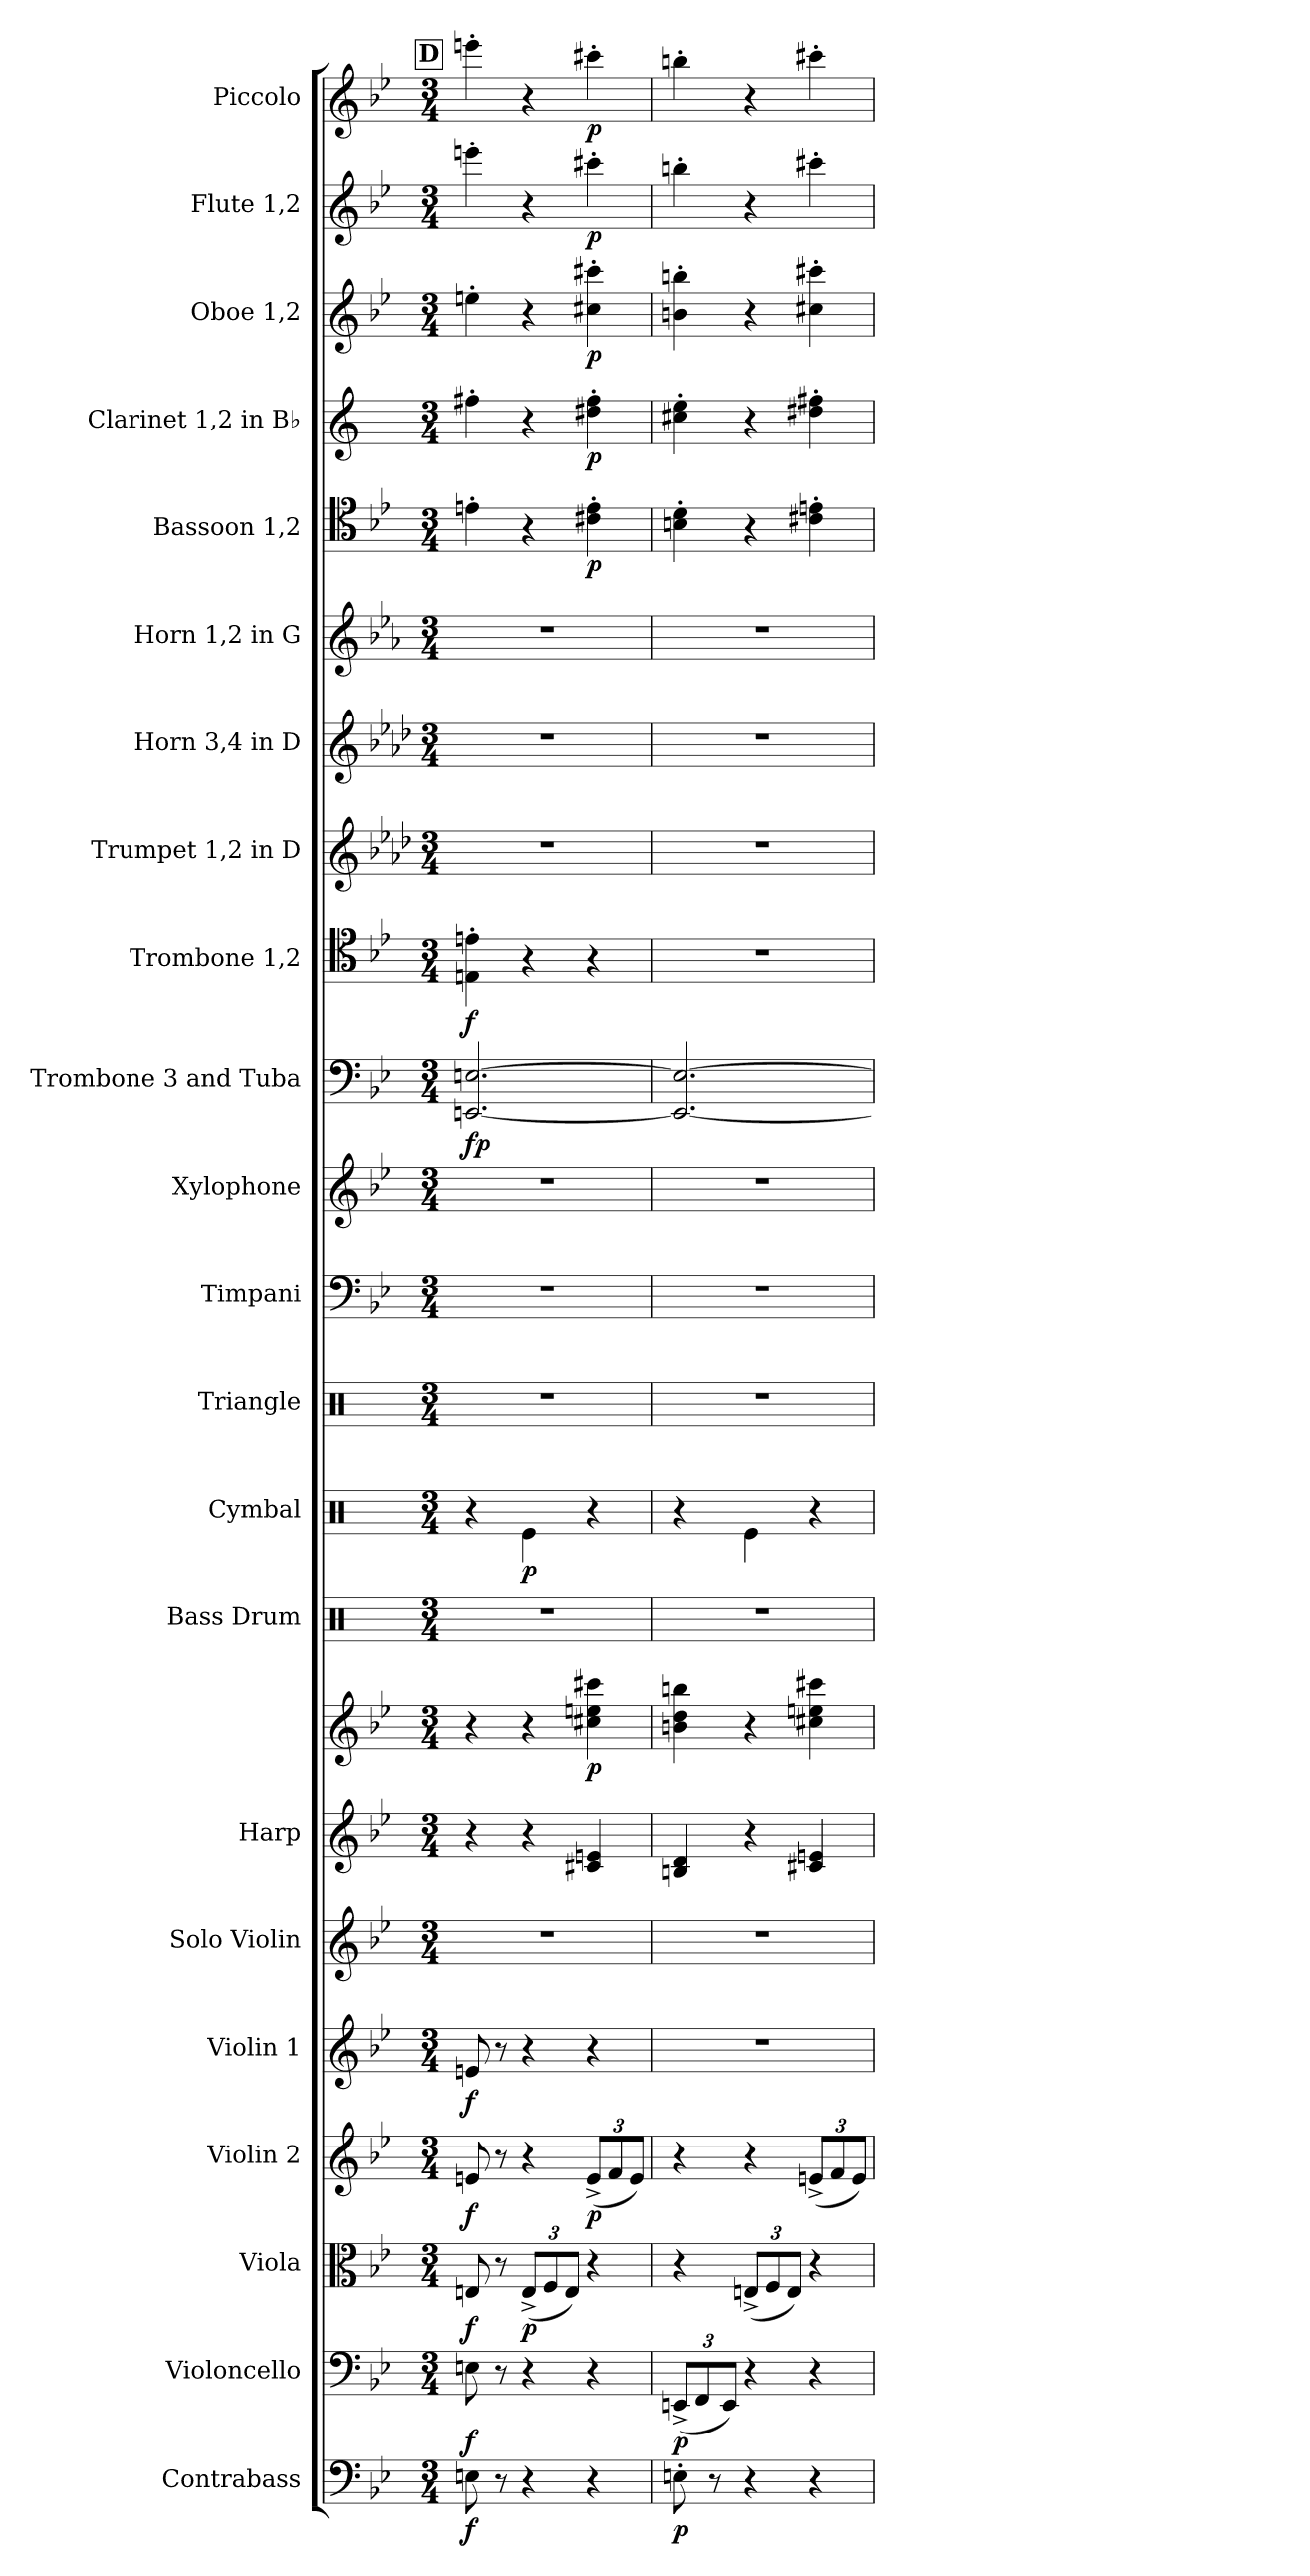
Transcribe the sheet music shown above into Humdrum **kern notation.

**kern	**dynam	**kern	**dynam	**kern	**dynam	**kern	**dynam	**kern	**dynam	**kern	**kern	**kern	**dynam	**kern	**kern	**dynam	**kern	**kern	**kern	**kern	**dynam	**kern	**dynam	**kern	**kern	**kern	**kern	**dynam	**kern	**dynam	**kern	**dynam	**kern	**dynam	**kern	**dynam
*part22	*part22	*part21	*part21	*part20	*part20	*part19	*part19	*part18	*part18	*part17	*part16	*part16	*part16	*part15	*part14	*part14	*part13	*part12	*part11	*part10	*part10	*part9	*part9	*part8	*part7	*part6	*part5	*part5	*part4	*part4	*part3	*part3	*part2	*part2	*part1	*part1
*staff23	*staff23	*staff22	*staff22	*staff21	*staff21	*staff20	*staff20	*staff19	*staff19	*staff18	*staff17	*staff16	*staff16/17	*staff15	*staff14	*staff14	*staff13	*staff12	*staff11	*staff10	*staff10	*staff9	*staff9	*staff8	*staff7	*staff6	*staff5	*staff5	*staff4	*staff4	*staff3	*staff3	*staff2	*staff2	*staff1	*staff1
*I"Contrabass	*	*I"Violoncello	*	*I"Viola	*	*I"Violin 2	*	*I"Violin 1	*	*I"Solo Violin	*I"Harp	*	*	*I"Bass Drum	*I"Cymbal	*	*I"Triangle	*I"Timpani	*I"Xylophone	*I"Trombone 3 and Tuba	*	*I"Trombone 1,2	*	*I"Trumpet 1,2 in D	*I"Horn 3,4 in D	*I"Horn 1,2 in G	*I"Bassoon 1,2	*	*I"Clarinet 1,2 in B♭	*	*I"Oboe 1,2	*	*I"Flute 1,2	*	*I"Piccolo	*
*I'Cb.	*	*I'Vc.	*	*I'Vla.	*	*I'Vln. 2	*	*I'Vln. 1	*	*I'Solo Vln.	*I'Hrp.	*	*	*I'B.D	*I'Cym.	*	*I'Trgl.	*I'Timp.	*I'Xyl.	*I'Tbn. 3 and Tba.	*	*I'Tbn. 1,2	*	*I'Tpt. 1,2 in D	*I'Hn. 3,4 in D	*I'Hn. 1,2 in G	*I'Bsn. 1,2	*	*I'Cl. 1,2 in B♭	*	*I'Ob. 1,2	*	*I'Fl. 1,2	*	*I'Picc.	*
*clefF4	*	*clefF4	*	*clefC3	*	*clefG2	*	*clefG2	*	*clefG2	*clefG2	*clefG2	*	*clefX	*clefX	*	*clefX	*clefF4	*clefG2	*clefF4	*	*clefC4	*	*clefG2	*clefG2	*clefG2	*clefC4	*	*clefG2	*	*clefG2	*	*clefG2	*	*clefG2	*
*ITrd7c12	*	*	*	*	*	*	*	*	*	*	*	*	*	*	*	*	*	*	*ITrd-7c-12	*	*	*	*	*ITrd-1c-2	*ITrd6c10	*ITrd3c5	*	*	*ITrd1c2	*	*	*	*	*	*ITrd-7c-12	*
*k[b-e-]	*	*k[b-e-]	*	*k[b-e-]	*	*k[b-e-]	*	*k[b-e-]	*	*k[b-e-]	*k[b-e-]	*k[b-e-]	*	*k[]	*k[]	*	*k[]	*k[b-e-]	*k[b-e-]	*k[b-e-]	*	*k[b-e-]	*	*k[b-e-]	*k[b-e-]	*k[b-e-]	*k[b-e-]	*	*k[b-e-]	*	*k[b-e-]	*	*k[b-e-]	*	*k[b-e-]	*
*M3/4	*	*M3/4	*	*M3/4	*	*M3/4	*	*M3/4	*	*M3/4	*M3/4	*M3/4	*	*M3/4	*M3/4	*	*M3/4	*M3/4	*M3/4	*M3/4	*	*M3/4	*	*M3/4	*M3/4	*M3/4	*M3/4	*	*M3/4	*	*M3/4	*	*M3/4	*	*M3/4	*
!!LO:REH:place=s1:a:B:fs=14:t=D
=173	=173	=173	=173	=173	=173	=173	=173	=173	=173	=173	=173	=173	=173	=173	=173	=173	=173	=173	=173	=173	=173	=173	=173	=173	=173	=173	=173	=173	=173	=173	=173	=173	=173	=173	=173	=173
!	!LO:DY:b	!	!LO:DY:b	!	!LO:DY:b	!	!LO:DY:b	!	!LO:DY:b	!	!	!	!	!	!	!	!	!	!	!	!LO:DY:b	!	!LO:DY:b	!	!	!	!	!	!	!	!	!	!	!	!	!
8EEn\	f	8En\	f	8En/	f	8en/	f	8en/	f	2.r	4r	4r	.	2.r	4r	.	2.r	2.r	2.r	[2.EEn/ [2.En/	fp	4En\' 4en\'	f	2.r	2.r	2.r	4en'\	.	4een'\	.	4een'\	.	4eeen'\	.	4eeeen'\	.
8r	.	8r	.	8r	.	8r	.	8r	.	.	.	.	.	.	.	.	.	.	.	.	.	.	.	.	.	.	.	.	.	.	.	.	.	.	.	.
*	*	*	*	*Xbrackettup	*	*	*	*	*	*	*	*	*	*	*	*	*	*	*	*	*	*	*	*	*	*	*	*	*	*	*	*	*	*	*	*
!	!	!	!	!	!LO:DY:b	!	!	!	!	!	!	!	!	!	!	!LO:DY:b	!	!	!	!	!	!	!	!	!	!	!	!	!	!	!	!	!	!	!	!
4r	.	4r	.	(<12E^/L	p	4r	.	4r	.	.	4r	4r	.	.	4Re\	p	.	.	.	.	.	4r	.	.	.	.	4r	.	4r	.	4r	.	4r	.	4r	.
.	.	.	.	12F/	.	.	.	.	.	.	.	.	.	.	.	.	.	.	.	.	.	.	.	.	.	.	.	.	.	.	.	.	.	.	.	.
.	.	.	.	12E/J)	.	.	.	.	.	.	.	.	.	.	.	.	.	.	.	.	.	.	.	.	.	.	.	.	.	.	.	.	.	.	.	.
*	*	*	*	*	*	*Xbrackettup	*	*	*	*	*	*	*	*	*	*	*	*	*	*	*	*	*	*	*	*	*	*	*	*	*	*	*	*	*	*
!	!	!	!	!	!	!	!LO:DY:b	!	!	!	!	!	!LO:DY:b	!	!	!	!	!	!	!	!	!	!	!	!	!	!	!LO:DY:b	!	!LO:DY:b	!	!LO:DY:b	!	!LO:DY:b	!	!LO:DY:b
4r	.	4r	.	4r	.	(<12e^/L	p	4r	.	.	4c#X/ 4en/	4cc#X\ 4een\ 4ccc#X\	p	.	4r	.	.	.	.	.	.	4r	.	.	.	.	4c#X\' 4e\'	p	4cc#X\' 4ee\'	p	4cc#X\' 4ccc#X\'	p	4ccc#X'\	p	4cccc#X'\	p
.	.	.	.	.	.	12f/	.	.	.	.	.	.	.	.	.	.	.	.	.	.	.	.	.	.	.	.	.	.	.	.	.	.	.	.	.	.
.	.	.	.	.	.	12e/J)	.	.	.	.	.	.	.	.	.	.	.	.	.	.	.	.	.	.	.	.	.	.	.	.	.	.	.	.	.	.
!!LO:PB:g=z
=174	=174	=174	=174	=174	=174	=174	=174	=174	=174	=174	=174	=174	=174	=174	=174	=174	=174	=174	=174	=174	=174	=174	=174	=174	=174	=174	=174	=174	=174	=174	=174	=174	=174	=174	=174	=174
*	*	*Xbrackettup	*	*	*	*	*	*	*	*	*	*	*	*	*	*	*	*	*	*	*	*	*	*	*	*	*	*	*	*	*	*	*	*	*	*
!	!LO:DY:b	!	!LO:DY:b	!	!	!	!	!	!	!	!	!	!	!	!	!	!	!	!	!	!	!	!	!	!	!	!	!	!	!	!	!	!	!	!	!
8EEn'\	p	(<12EEn^/L	p	4r	.	4r	.	2.r	.	2.r	4Bn/ 4d/	4bn\ 4dd\ 4bbn\	.	2.r	4r	.	2.r	2.r	2.r	2.EE/_ 2.E/_	.	2.r	.	2.r	2.r	2.r	4Bn\' 4d\'	.	4bn\' 4dd\'	.	4bn\' 4bbn\'	.	4bbn'\	.	4bbbn'\	.
.	.	12FF/	.	.	.	.	.	.	.	.	.	.	.	.	.	.	.	.	.	.	.	.	.	.	.	.	.	.	.	.	.	.	.	.	.	.
8r	.	.	.	.	.	.	.	.	.	.	.	.	.	.	.	.	.	.	.	.	.	.	.	.	.	.	.	.	.	.	.	.	.	.	.	.
.	.	12EE/J)	.	.	.	.	.	.	.	.	.	.	.	.	.	.	.	.	.	.	.	.	.	.	.	.	.	.	.	.	.	.	.	.	.	.
4r	.	4r	.	(<12En^/L	.	4r	.	.	.	.	4r	4r	.	.	4Re\	.	.	.	.	.	.	.	.	.	.	.	4r	.	4r	.	4r	.	4r	.	4r	.
.	.	.	.	12F/	.	.	.	.	.	.	.	.	.	.	.	.	.	.	.	.	.	.	.	.	.	.	.	.	.	.	.	.	.	.	.	.
.	.	.	.	12E/J)	.	.	.	.	.	.	.	.	.	.	.	.	.	.	.	.	.	.	.	.	.	.	.	.	.	.	.	.	.	.	.	.
4r	.	4r	.	4r	.	(<12en^/L	.	.	.	.	4c#X/ 4en/	4cc#X\ 4een\ 4ccc#X\	.	.	4r	.	.	.	.	.	.	.	.	.	.	.	4c#X\' 4en\'	.	4cc#X\' 4een\'	.	4cc#X\' 4ccc#X\'	.	4ccc#X'\	.	4cccc#X'\	.
.	.	.	.	.	.	12f/	.	.	.	.	.	.	.	.	.	.	.	.	.	.	.	.	.	.	.	.	.	.	.	.	.	.	.	.	.	.
.	.	.	.	.	.	12e/J)	.	.	.	.	.	.	.	.	.	.	.	.	.	.	.	.	.	.	.	.	.	.	.	.	.	.	.	.	.	.
=	=	=	=	=	=	=	=	=	=	=	=	=	=	=	=	=	=	=	=	=	=	=	=	=	=	=	=	=	=	=	=	=	=	=	=	=
*-	*-	*-	*-	*-	*-	*-	*-	*-	*-	*-	*-	*-	*-	*-	*-	*-	*-	*-	*-	*-	*-	*-	*-	*-	*-	*-	*-	*-	*-	*-	*-	*-	*-	*-	*-	*-
